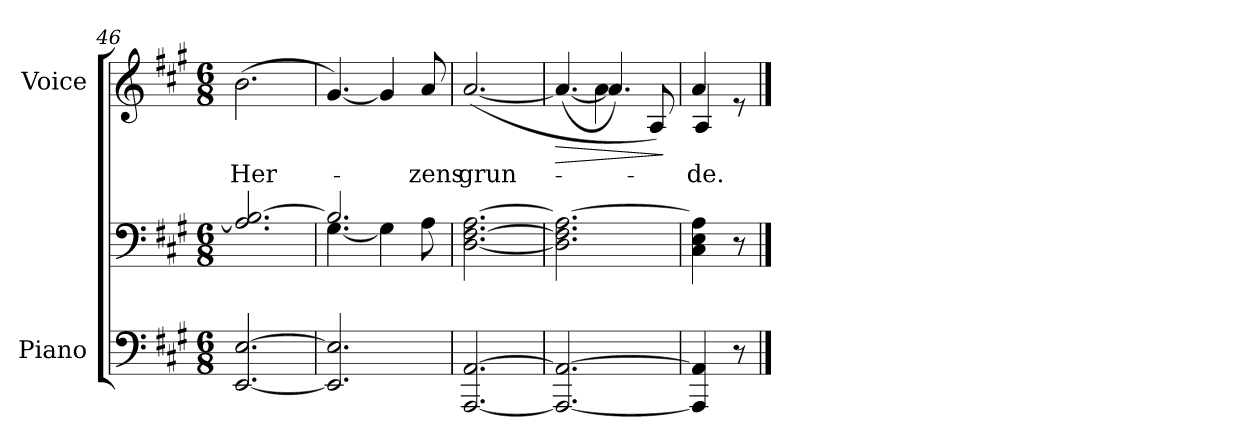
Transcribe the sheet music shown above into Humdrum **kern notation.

**kern	**kern	**kern	**text	**dynam
*part2	*part2	*part1	*part1	*part1
*staff3	*staff2	*staff1	*staff1	*staff1
*I"Piano	*	*I"Voice	*	*
*I'Pno	*	*	*	*
*clefF4	*clefF4	*clefG2	*	*
*k[f#c#g#]	*k[f#c#g#]	*k[f#c#g#]	*	*
*M6/8	*M6/8	*M6/8	*	*
=46	=46	=46	=46	=46
!	!	!	!LO:LY:b	!
[2.EE/ [2.E/	2.A/] [2.B/	(>2.b\	Her-	.
=47	=47	=47	=47	=47
*	*^	*	*	*
2.EE/] 2.E/]	2.B/]	[4.G#\	[4.g#/)	.	.
.	.	4G#\]	4g#/]	.	.
!	!	!	!	!LO:LY:b	!
.	.	8A\	8a/	-zens	.
=48	=48	=48	=48	=48	=48
!	!	!	!	!LO:LY:b	!
*	*v	*v	*	*	*
[2.AAA/ [2.AA/	[2.D\ [2.F#\ [2.A\	(<[2.a/	grun-	.
=49	=49	=49	=49	=49
!	!	!	!	!LO:HP:b
*	*	*^	*	*
2.AAA/_ 2.AA/_	2.D\] 2.F#\] 2.A\_	(>4.a/_	4.ryy	.	>
.	.	4.a/])	4a\	.	.
.	.	.	8A/)	.	.
*	*	*v	*v	*	*
.	.	.	.	]
=50	=50	=50	=50	=50
!	!	!	!LO:LY:b	!
*	*	*^	*	*
4AAA/] 4AA/]	4C#\ 4E\ 4A\]	4a/	4A/	-de.	.
8r	8r	8re	8ryy	.	.
*	*	*v	*v	*	*
==	==	==	==	==
*-	*-	*-	*-	*-
